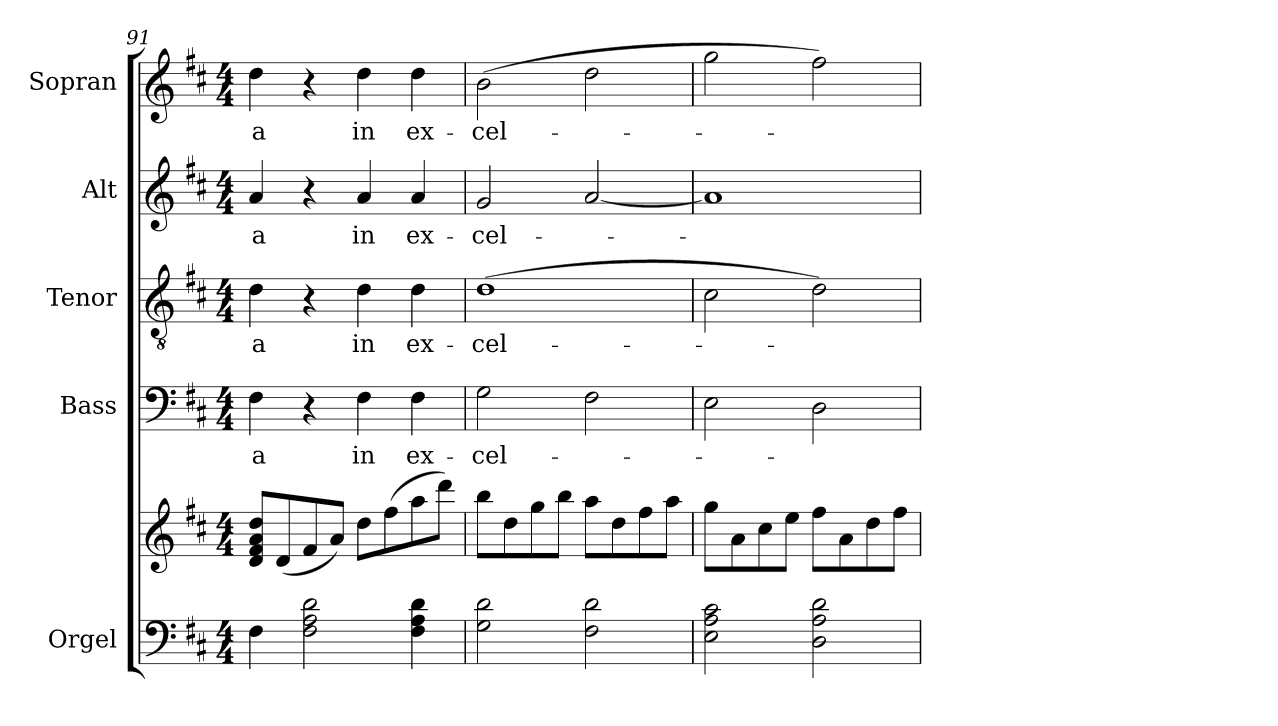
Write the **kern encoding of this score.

**kern	**kern	**kern	**text	**kern	**text	**kern	**text	**kern	**text
*part5	*part5	*part4	*part4	*part3	*part3	*part2	*part2	*part1	*part1
*staff6	*staff5	*staff4	*staff4	*staff3	*staff3	*staff2	*staff2	*staff1	*staff1
*I"Orgel	*	*I"Bass	*	*I"Tenor	*	*I"Alt	*	*I"Sopran	*
*I'Org.	*	*I'B	*	*I'T	*	*I'A	*	*I'S	*
*clefF4	*clefG2	*clefF4	*	*clefGv2	*	*clefG2	*	*clefG2	*
*k[f#c#]	*k[f#c#]	*k[f#c#]	*	*k[f#c#]	*	*k[f#c#]	*	*k[f#c#]	*
*D:	*D:	*D:	*	*D:	*	*D:	*	*D:	*
*M4/4	*M4/4	*M4/4	*	*M4/4	*	*M4/4	*	*M4/4	*
=91	=91	=91	=91	=91	=91	=91	=91	=91	=91
!	!	!	!LO:LY:b	!	!LO:LY:b	!	!LO:LY:b	!	!LO:LY:b
4F#\	8d/ 8f#/ 8a/ 8dd/L	4F#\	-a	4d\	-a	4a/	-a	4dd\	-a
.	(<8d/	.	.	.	.	.	.	.	.
2F#\ 2A\ 2d\	8f#/	4r	.	4r	.	4r	.	4r	.
.	8a/J)	.	.	.	.	.	.	.	.
!	!	!	!LO:LY:b	!	!LO:LY:b	!	!LO:LY:b	!	!LO:LY:b
.	8dd\L	4F#\	in	4d\	in	4a/	in	4dd\	in
.	(>8ff#\	.	.	.	.	.	.	.	.
!	!	!	!LO:LY:b	!	!LO:LY:b	!	!LO:LY:b	!	!LO:LY:b
4F#\ 4A\ 4d\	8aa\	4F#\	ex-	4d\	ex-	4a/	ex-	4dd\	ex-
.	8ddd\J)	.	.	.	.	.	.	.	.
!!LO:LB:g=z
=92	=92	=92	=92	=92	=92	=92	=92	=92	=92
!	!	!	!LO:LY:b	!	!LO:LY:b	!	!LO:LY:b	!	!LO:LY:b
2G\ 2d\	8bb\L	2G\	-cel-	(>1d	-cel-	2g/	-cel-	(>2b\	-cel-
.	8dd\	.	.	.	.	.	.	.	.
.	8gg\	.	.	.	.	.	.	.	.
.	8bb\J	.	.	.	.	.	.	.	.
2F#\ 2d\	8aa\L	2F#\	.	.	.	[2a/	.	2dd\	.
.	8dd\	.	.	.	.	.	.	.	.
.	8ff#\	.	.	.	.	.	.	.	.
.	8aa\J	.	.	.	.	.	.	.	.
=93	=93	=93	=93	=93	=93	=93	=93	=93	=93
2E\ 2A\ 2c#\	8gg\L	2E\	.	2c#\	.	1a]	.	2gg\	.
.	8a\	.	.	.	.	.	.	.	.
.	8cc#\	.	.	.	.	.	.	.	.
.	8ee\J	.	.	.	.	.	.	.	.
2D\ 2A\ 2d\	8ff#\L	2D\	.	2d\)	.	.	.	2ff#\)	.
.	8a\	.	.	.	.	.	.	.	.
.	8dd\	.	.	.	.	.	.	.	.
.	8ff#\J	.	.	.	.	.	.	.	.
=	=	=	=	=	=	=	=	=	=
*-	*-	*-	*-	*-	*-	*-	*-	*-	*-
